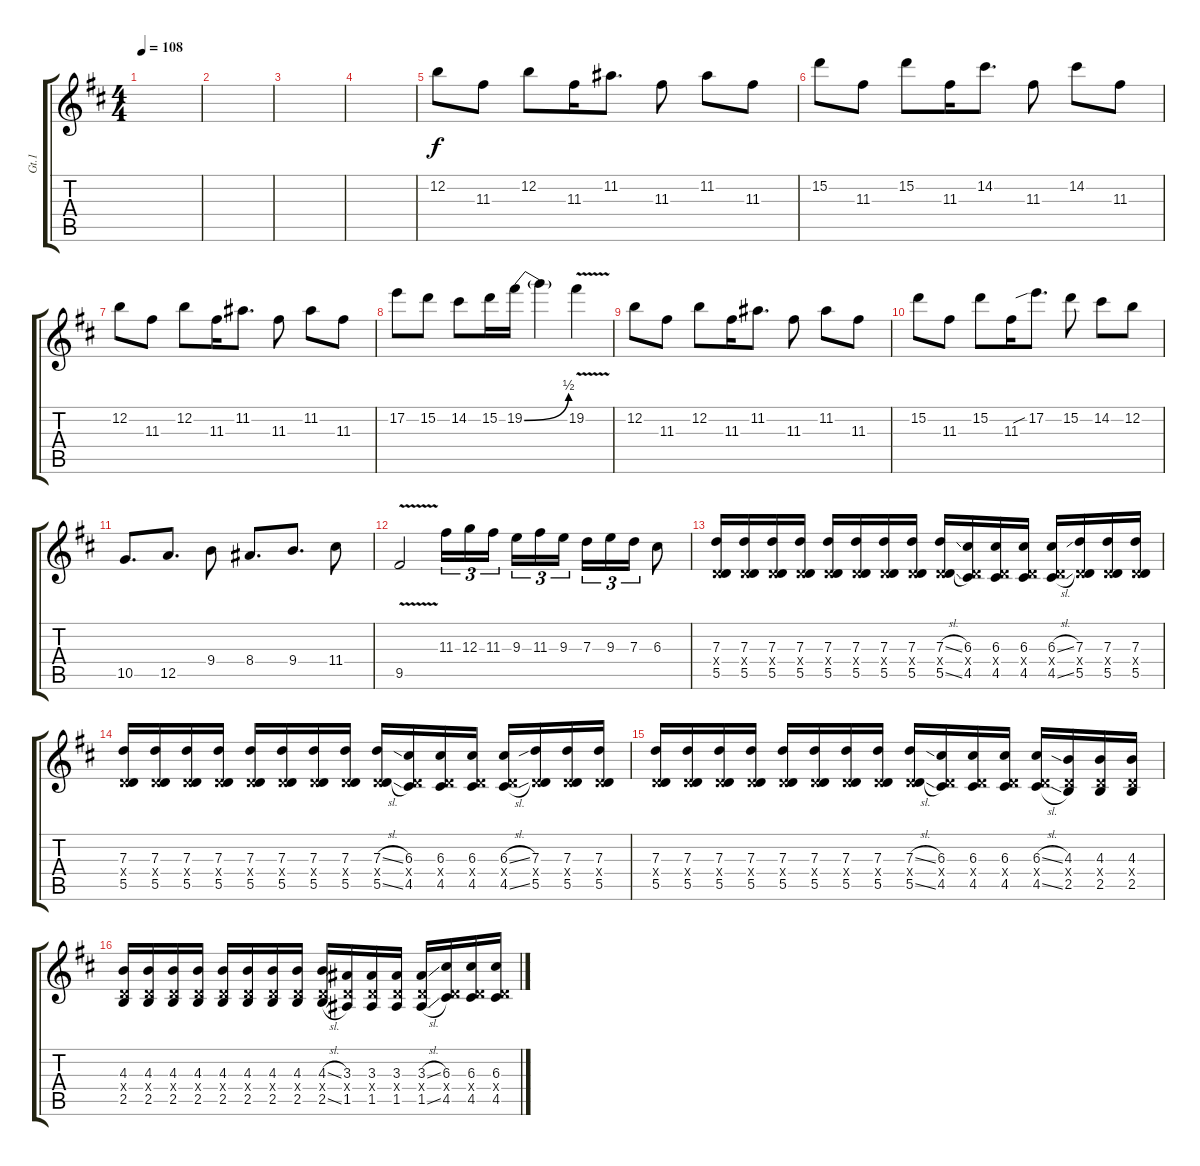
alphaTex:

\track ("Gt.1" "Gt.1") {instrument overdrivenguitar}
\staff {score tabs}
\tuning (E4 B3 G3 D3 A2 E2) {hide}
\ts (4 4)
\tempo 108
\clef g2
\ks d
|
|
|
|
12.2.8 11.3.8 12.2.8 11.3.16 11.2.8{d} 11.3.8 11.2.8 11.3.8 |
15.2.8 11.3.8 15.2.8 11.3.16 14.2.8{d} 11.3.8 14.2.8 11.3.8 |
12.2.8 11.3.8 12.2.8 11.3.16 11.2.8{d} 11.3.8 11.2.8 11.3.8 |
17.2.8 15.2.8 14.2.8 15.2.16 19.2{be (bend 0 0 60 2)}.16 19.2{t}.4 19.2{v}.4 |
12.2.8 11.3.8 12.2.8 11.3.16 11.2.8{d} 11.3.8 11.2.8 11.3.8 |
15.2.8 11.3.8 15.2.8 11.3.16 17.2{sib}.8{d} 15.2.8 14.2.8 12.2.8 |
10.5.8{d} 12.5.8{d} 9.4.8 8.4.8{d} 9.4.8{d} 11.4.8 |
9.5{v}.2 11.3.16{tu (3 2)} 12.3.16{tu (3 2)} 11.3.16{tu (3 2) beam splitsecondary} 9.3.16{tu (3 2)} 11.3.16{tu (3 2)} 9.3.16{tu (3 2)} 7.3.16{tu (3 2)} 9.3.16{tu (3 2)} 7.3.16{tu (3 2)} 6.3.8 |
(7.3 0.4{x} 5.5).16 (7.3 0.4{x} 5.5).16 (7.3 0.4{x} 5.5).16 (7.3 0.4{x} 5.5).16 (7.3 0.4{x} 5.5).16 (7.3 0.4{x} 5.5).16 (7.3 0.4{x} 5.5).16 (7.3 0.4{x} 5.5).16 (7.3{sl} 0.4{x} 5.5{sl}).16 (6.3 0.4{x} 4.5).16 (6.3 0.4{x} 4.5).16 (6.3 0.4{x} 4.5).16 (6.3{sl} 0.4{x} 4.5{sl}).16 (7.3 0.4{x} 5.5).16 (7.3 0.4{x} 5.5).16 (7.3 0.4{x} 5.5).16 |
(7.3 0.4{x} 5.5).16 (7.3 0.4{x} 5.5).16 (7.3 0.4{x} 5.5).16 (7.3 0.4{x} 5.5).16 (7.3 0.4{x} 5.5).16 (7.3 0.4{x} 5.5).16 (7.3 0.4{x} 5.5).16 (7.3 0.4{x} 5.5).16 (7.3{sl} 0.4{x} 5.5{sl}).16 (6.3 0.4{x} 4.5).16 (6.3 0.4{x} 4.5).16 (6.3 0.4{x} 4.5).16 (6.3{sl} 0.4{x} 4.5{sl}).16 (7.3 0.4{x} 5.5).16 (7.3 0.4{x} 5.5).16 (7.3 0.4{x} 5.5).16 |
(7.3 0.4{x} 5.5).16 (7.3 0.4{x} 5.5).16 (7.3 0.4{x} 5.5).16 (7.3 0.4{x} 5.5).16 (7.3 0.4{x} 5.5).16 (7.3 0.4{x} 5.5).16 (7.3 0.4{x} 5.5).16 (7.3 0.4{x} 5.5).16 (7.3{sl} 0.4{x} 5.5{sl}).16 (6.3 0.4{x} 4.5).16 (6.3 0.4{x} 4.5).16 (6.3 0.4{x} 4.5).16 (6.3{sl} 0.4{x} 4.5{sl}).16 (4.3 0.4{x} 2.5).16 (4.3 0.4{x} 2.5).16 (4.3 0.4{x} 2.5).16 |
(4.3 0.4{x} 2.5).16 (4.3 0.4{x} 2.5).16 (4.3 0.4{x} 2.5).16 (4.3 0.4{x} 2.5).16 (4.3 0.4{x} 2.5).16 (4.3 0.4{x} 2.5).16 (4.3 0.4{x} 2.5).16 (4.3 0.4{x} 2.5).16 (4.3{sl} 0.4{x} 2.5{sl}).16 (3.3 0.4{x} 1.5).16 (3.3 0.4{x} 1.5).16 (3.3 0.4{x} 1.5).16 (3.3{sl} 0.4{x} 1.5{sl}).16 (6.3 0.4{x} 4.5).16 (6.3 0.4{x} 4.5).16 (6.3 0.4{x} 4.5).16
